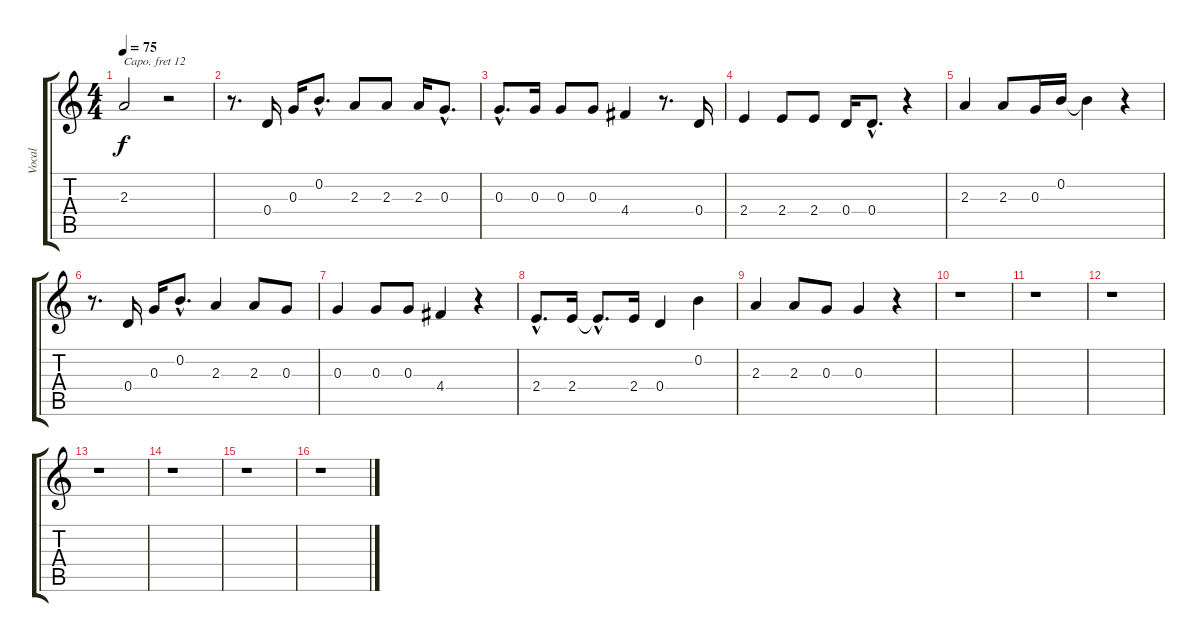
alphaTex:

\track ("Vocal" "Vocal") {instrument stringensemble1}
\staff {score tabs}
\capo 12
\tuning (E4 B3 G3 D3 A2 E2) {hide}
\ts (4 4)
\tempo 75
\clef g2
\ks c
2.3.2{dy f} r.2 |
r.8{d} 0.4.16 0.3.16 0.2{hac}.8{d} 2.3.8 2.3.8 2.3.16 0.3{hac}.8{d} |
0.3{hac}.8{d} 0.3.16 0.3.8 0.3.8 4.4.4 r.8{d} 0.4.16 |
2.4.4 2.4.8 2.4.8 0.4.16 0.4{hac}.8{d} r.4 |
2.3.4 2.3.8 0.3.16 0.2.16 0.2{t}.4 r.4 |
r.8{d} 0.4.16 0.3.16 0.2{hac}.8{d} 2.3.4 2.3.8 0.3.8 |
0.3.4 0.3.8 0.3.8 4.4.4 r.4 |
2.4{hac}.8{d} 2.4.16 2.4{hac t}.8{d} 2.4.16 0.4.4 0.2.4 |
2.3.4 2.3.8 0.3.8 0.3.4 r.4 |
r.1 |
r.1 |
r.1 |
r.1 |
r.1 |
r.1 |
r.1
